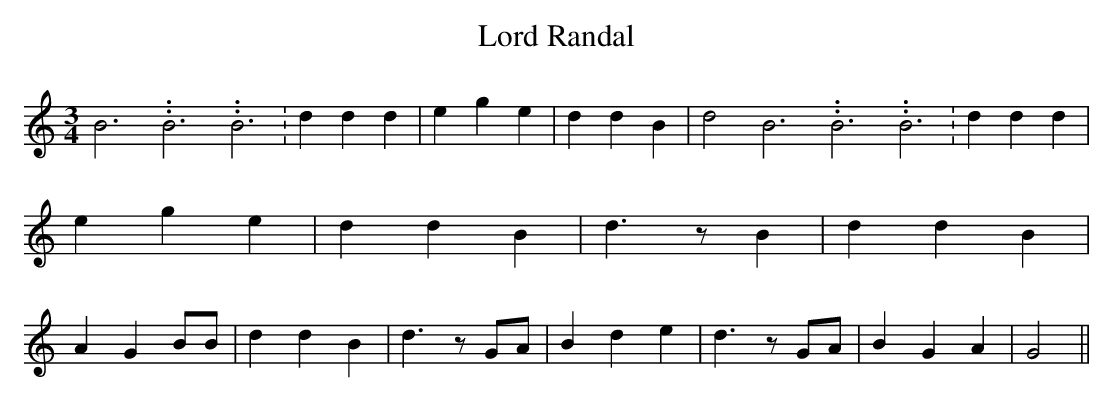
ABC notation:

X:1
T:Lord Randal
M:3/4
L:1/4
K:C
 B3.99999962500005/11.9999985000002 B3.99999962500005/11.9999985000002 B3.99999962500005/11.9999985000002|\
 d d d| e g e| d d B| d2 B3.99999962500005/11.9999985000002 B3.99999962500005/11.9999985000002 B3.99999962500005/11.9999985000002|\
 d d d| e g e| d d B| d3/2 z/2 B| d d B| A G B/2B/2| d d B| d3/2 z/2 G/2A/2|\
 B d e| d3/2 z/2 G/2A/2| B G A| G2||
